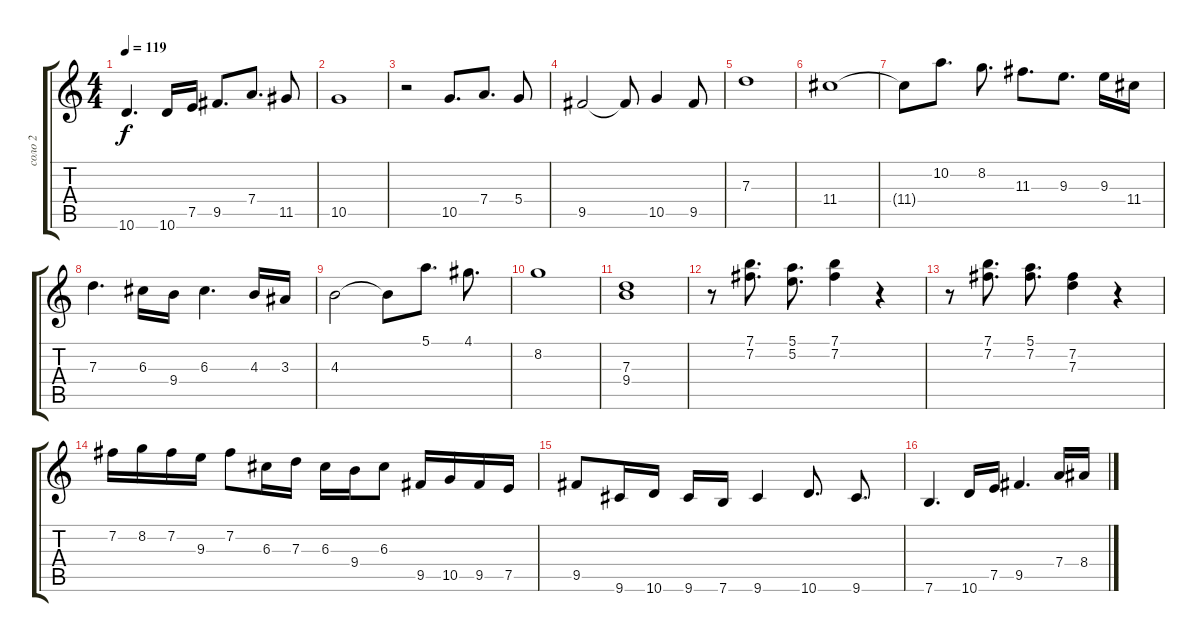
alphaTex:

\track ("соло 2" "соло 2") {instrument electricguitarmuted}
\staff {score tabs}
\tuning (E4 B3 G3 D3 A2 E2) {hide}
\ts (4 4)
\tempo 119
\clef g2
\ks c
10.6.4{d dy f} 10.6.16 7.5.16 9.5.8{d} 7.4.8{d} 11.5.8 |
10.5.1 |
r.2 10.5.8{d} 7.4.8{d} 5.4.8 |
9.5.2 9.5{t}.8 10.5.4 9.5.8 |
7.3.1 |
11.4.1 |
11.4{t}.8 10.2.8{d} 8.2.8{d} 11.3.8{d} 9.3.8{d} 9.3.16 11.4.16 |
7.3.4{d} 6.3.16 9.4.16 6.3.4{d} 4.3.16 3.3.16 |
4.3.2 4.3{t}.8 5.1.8{d} 4.1.8{d} |
8.2.1 |
(7.3 9.4).1 |
r.8 (7.1 7.2).8{d} (5.1 5.2).8{d} (7.1 7.2).4 r.4 |
r.8 (7.1 7.2).8{d} (5.1 7.2).8{d} (7.2 7.3).4 r.4 |
7.2.16 8.2.16 7.2.16 9.3.16 7.2.8 6.3.16 7.3.16 6.3.16 9.4.16 6.3.8 9.5.16 10.5.16 9.5.16 7.5.16 |
9.5.8 9.6.16 10.6.16 9.6.16 7.6.16 9.6.4 10.6.8{d} 9.6.8{d} |
7.6.4{d} 10.6.16 7.5.16 9.5.4{d} 7.4.16 8.4.16
